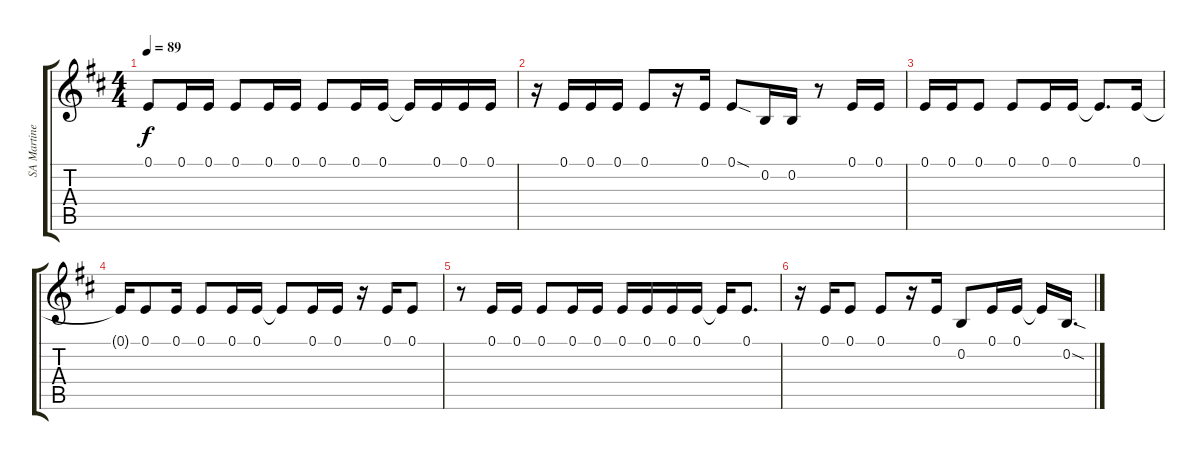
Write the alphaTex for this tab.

\track ("SA Martinez Vocals" "SA Martine") {instrument lead2sawtooth}
\staff {score tabs}
\tuning (E4 B3 G3 D3 A2 E2) {hide}
\ts (4 4)
\tempo 89
\clef g2
\ks d
0.1.8{dy f} 0.1.16 0.1.16 0.1.8 0.1.16 0.1.16 0.1.8 0.1.16 0.1.16 0.1{t}.16 0.1.16 0.1.16 0.1.16 |
r.16 0.1.16 0.1.16 0.1.16 0.1.8 r.16 0.1.16 0.1{sod}.8 0.2.16 0.2.16 r.8 0.1.16 0.1.16 |
0.1.16 0.1.16 0.1.8 0.1.8 0.1.16 0.1.16 0.1{t}.8{d} 0.1.16 |
0.1{t}.16 0.1.8 0.1.16 0.1.8 0.1.16 0.1.16 0.1{t}.8 0.1.16 0.1.16 r.16 0.1.16 0.1.8 |
r.8 0.1.16 0.1.16 0.1.8 0.1.16 0.1.16 0.1.16 0.1.16 0.1.16 0.1.16 0.1{t}.16 0.1.8{d} |
r.16 0.1.16 0.1.8 0.1.8 r.16 0.1.16 0.2.8 0.1.16 0.1.16 0.1{t}.16 0.2{sod}.16{d}
